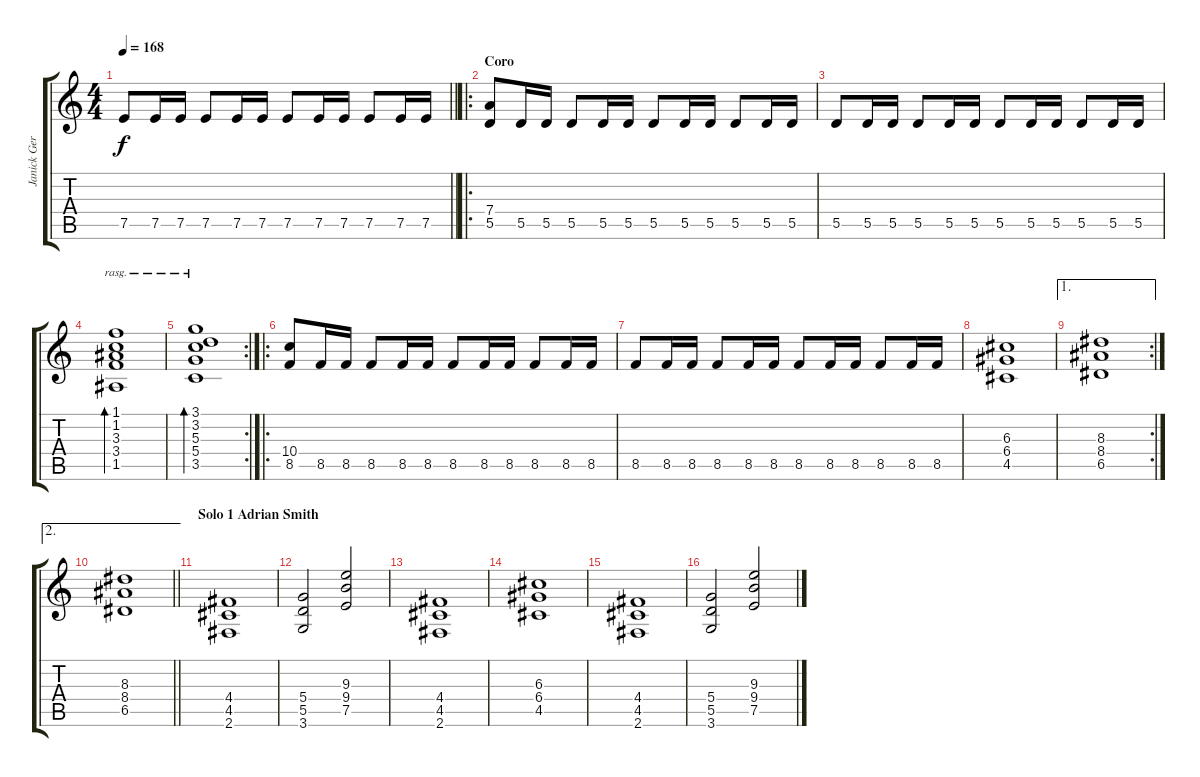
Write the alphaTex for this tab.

\track ("Janick Gers" "Janick Ger") {instrument distortionguitar}
\staff {score tabs}
\tuning (E4 B3 G3 D3 A2 E2) {hide}
\ts (4 4)
\tempo 168
\clef g2
\barLineRight lightlight
\ks c
7.5.8{dy f} 7.5.16 7.5.16 7.5.8 7.5.16 7.5.16 7.5.8 7.5.16 7.5.16 7.5.8 7.5.16 7.5.16 |
\ro
\section ("" "Coro")
(7.4 5.5).8 5.5.16 5.5.16 5.5.8 5.5.16 5.5.16 5.5.8 5.5.16 5.5.16 5.5.8 5.5.16 5.5.16 |
5.5.8 5.5.16 5.5.16 5.5.8 5.5.16 5.5.16 5.5.8 5.5.16 5.5.16 5.5.8 5.5.16 5.5.16 |
(1.1 1.2 3.3 3.4 1.5).1{bd 120 rasg ii volume 12 instrument acousticguitarsteel} |
\rc 2
(3.1 3.2 5.3 5.4 3.5).1{bd 120 rasg ii} |
\ro
(10.4 8.5).8{volume 11 instrument distortionguitar} 8.5.16 8.5.16 8.5.8 8.5.16 8.5.16 8.5.8 8.5.16 8.5.16 8.5.8 8.5.16 8.5.16 |
8.5.8 8.5.16 8.5.16 8.5.8 8.5.16 8.5.16 8.5.8 8.5.16 8.5.16 8.5.8 8.5.16 8.5.16 |
(6.3 6.4 4.5).1 |
\ae 1
\rc 2
(8.3 8.4 6.5).1 |
\ae 2
\barLineRight lightlight
(8.3 8.4 6.5).1 |
\section ("" "Solo 1 Adrian Smith")
(4.4 4.5 2.6).1 |
(5.4 5.5 3.6).2 (9.3 9.4 7.5).2 |
(4.4 4.5 2.6).1 |
(6.3 6.4 4.5).1 |
(4.4 4.5 2.6).1 |
(5.4 5.5 3.6).2 (9.3 9.4 7.5).2
